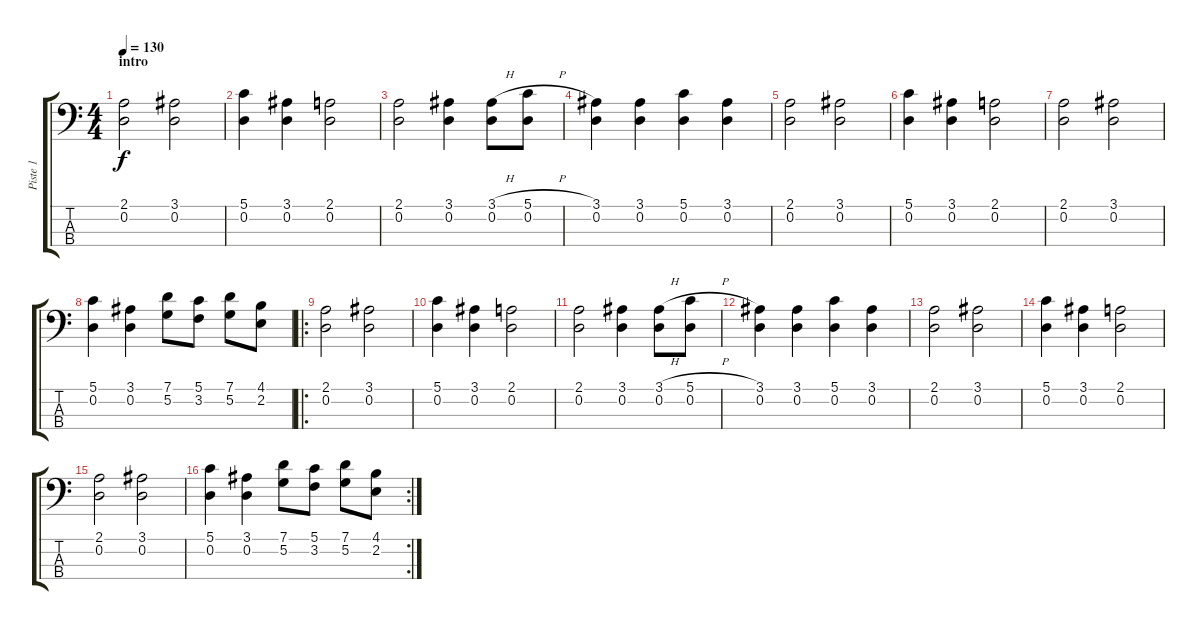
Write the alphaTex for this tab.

\track ("Piste 1" "Piste 1") {instrument electricbassfinger}
\staff {score tabs}
\tuning (G2 D2 A1 D1) {hide}
\ts (4 4)
\section ("" "intro")
\tempo 130
\clef f4
\ks c
(2.1 0.2).2{dy f instrument electricbassfinger} (3.1 0.2).2 |
(5.1 0.2).4 (3.1 0.2).4 (2.1 0.2).2 |
(2.1 0.2).2 (3.1 0.2).4 (3.1{h} 0.2).8 (5.1{h} 0.2).8 |
(3.1 0.2).4 (3.1 0.2).4 (5.1 0.2).4 (3.1 0.2).4 |
(2.1 0.2).2 (3.1 0.2).2 |
(5.1 0.2).4 (3.1 0.2).4 (2.1 0.2).2 |
(2.1 0.2).2 (3.1 0.2).2 |
(5.1 0.2).4 (3.1 0.2).4 (7.1 5.2).8 (5.1 3.2).8 (7.1 5.2).8 (4.1 2.2).8 |
\ro
(2.1 0.2).2 (3.1 0.2).2 |
(5.1 0.2).4 (3.1 0.2).4 (2.1 0.2).2 |
(2.1 0.2).2 (3.1 0.2).4 (3.1{h} 0.2).8 (5.1{h} 0.2).8 |
(3.1 0.2).4 (3.1 0.2).4 (5.1 0.2).4 (3.1 0.2).4 |
(2.1 0.2).2 (3.1 0.2).2 |
(5.1 0.2).4 (3.1 0.2).4 (2.1 0.2).2 |
(2.1 0.2).2 (3.1 0.2).2 |
\rc 2
(5.1 0.2).4 (3.1 0.2).4 (7.1 5.2).8 (5.1 3.2).8 (7.1 5.2).8 (4.1 2.2).8
